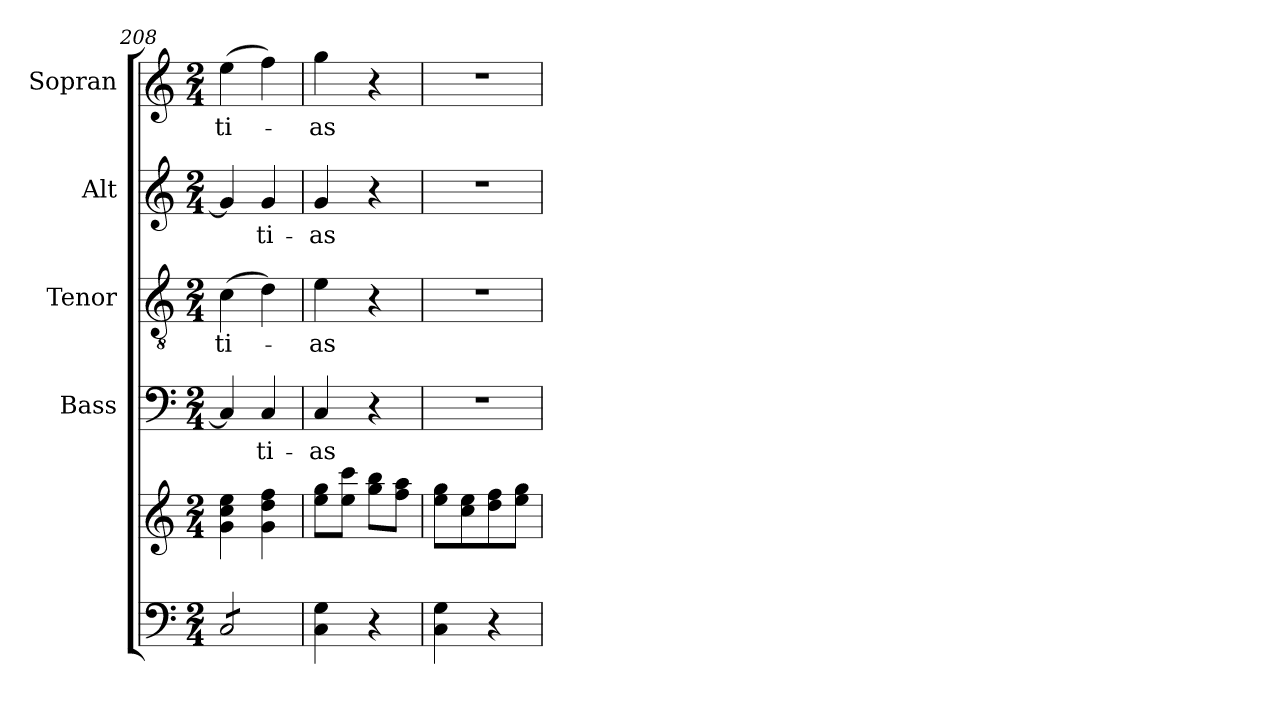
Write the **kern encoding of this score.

**kern	**kern	**kern	**text	**kern	**text	**kern	**text	**kern	**text
*part5	*part5	*part4	*part4	*part3	*part3	*part2	*part2	*part1	*part1
*staff6	*staff5	*staff4	*staff4	*staff3	*staff3	*staff2	*staff2	*staff1	*staff1
*	*	*I"Bass	*	*I"Tenor	*	*I"Alt	*	*I"Sopran	*
*	*	*I'B.	*	*I'T.	*	*I'A.	*	*I'S.	*
*clefF4	*clefG2	*clefF4	*	*clefGv2	*	*clefG2	*	*clefG2	*
*k[]	*k[]	*k[]	*	*k[]	*	*k[]	*	*k[]	*
*C:	*C:	*C:	*	*C:	*	*C:	*	*C:	*
*M2/4	*M2/4	*M2/4	*	*M2/4	*	*M2/4	*	*M2/4	*
=208	=208	=208	=208	=208	=208	=208	=208	=208	=208
!	!	!	!	!	!LO:LY:b	!	!	!	!LO:LY:b
*tremolo	*	*	*	*	*	*	*	*	*
8C/L	4g\ 4cc\ 4ee\	4C/]	.	(>4c\	-ti-	4g/]	.	(>4ee\	-ti-
8C/	.	.	.	.	.	.	.	.	.
!	!	!	!LO:LY:b	!	!	!	!LO:LY:b	!	!
8C/	4g\ 4dd\ 4ff\	4C/	-ti-	4d\)	.	4g/	-ti-	4ff\)	.
8C/J	.	.	.	.	.	.	.	.	.
*Xtremolo	*	*	*	*	*	*	*	*	*
=209	=209	=209	=209	=209	=209	=209	=209	=209	=209
!	!	!	!LO:LY:b	!	!LO:LY:b	!	!LO:LY:b	!	!LO:LY:b
4C\ 4G\	8ee\ 8gg\L	4C/	-as	4e\	-as	4g/	-as	4gg\	-as
.	8ee\ 8ccc\J	.	.	.	.	.	.	.	.
4r	8gg\ 8bb\L	4r	.	4r	.	4r	.	4r	.
.	8ff\ 8aa\J	.	.	.	.	.	.	.	.
=210	=210	=210	=210	=210	=210	=210	=210	=210	=210
4C\ 4G\	8ee\ 8gg\L	2r	.	2r	.	2r	.	2r	.
.	8cc\ 8ee\	.	.	.	.	.	.	.	.
4r	8dd\ 8ff\	.	.	.	.	.	.	.	.
.	8ee\ 8gg\J	.	.	.	.	.	.	.	.
=	=	=	=	=	=	=	=	=	=
*-	*-	*-	*-	*-	*-	*-	*-	*-	*-
